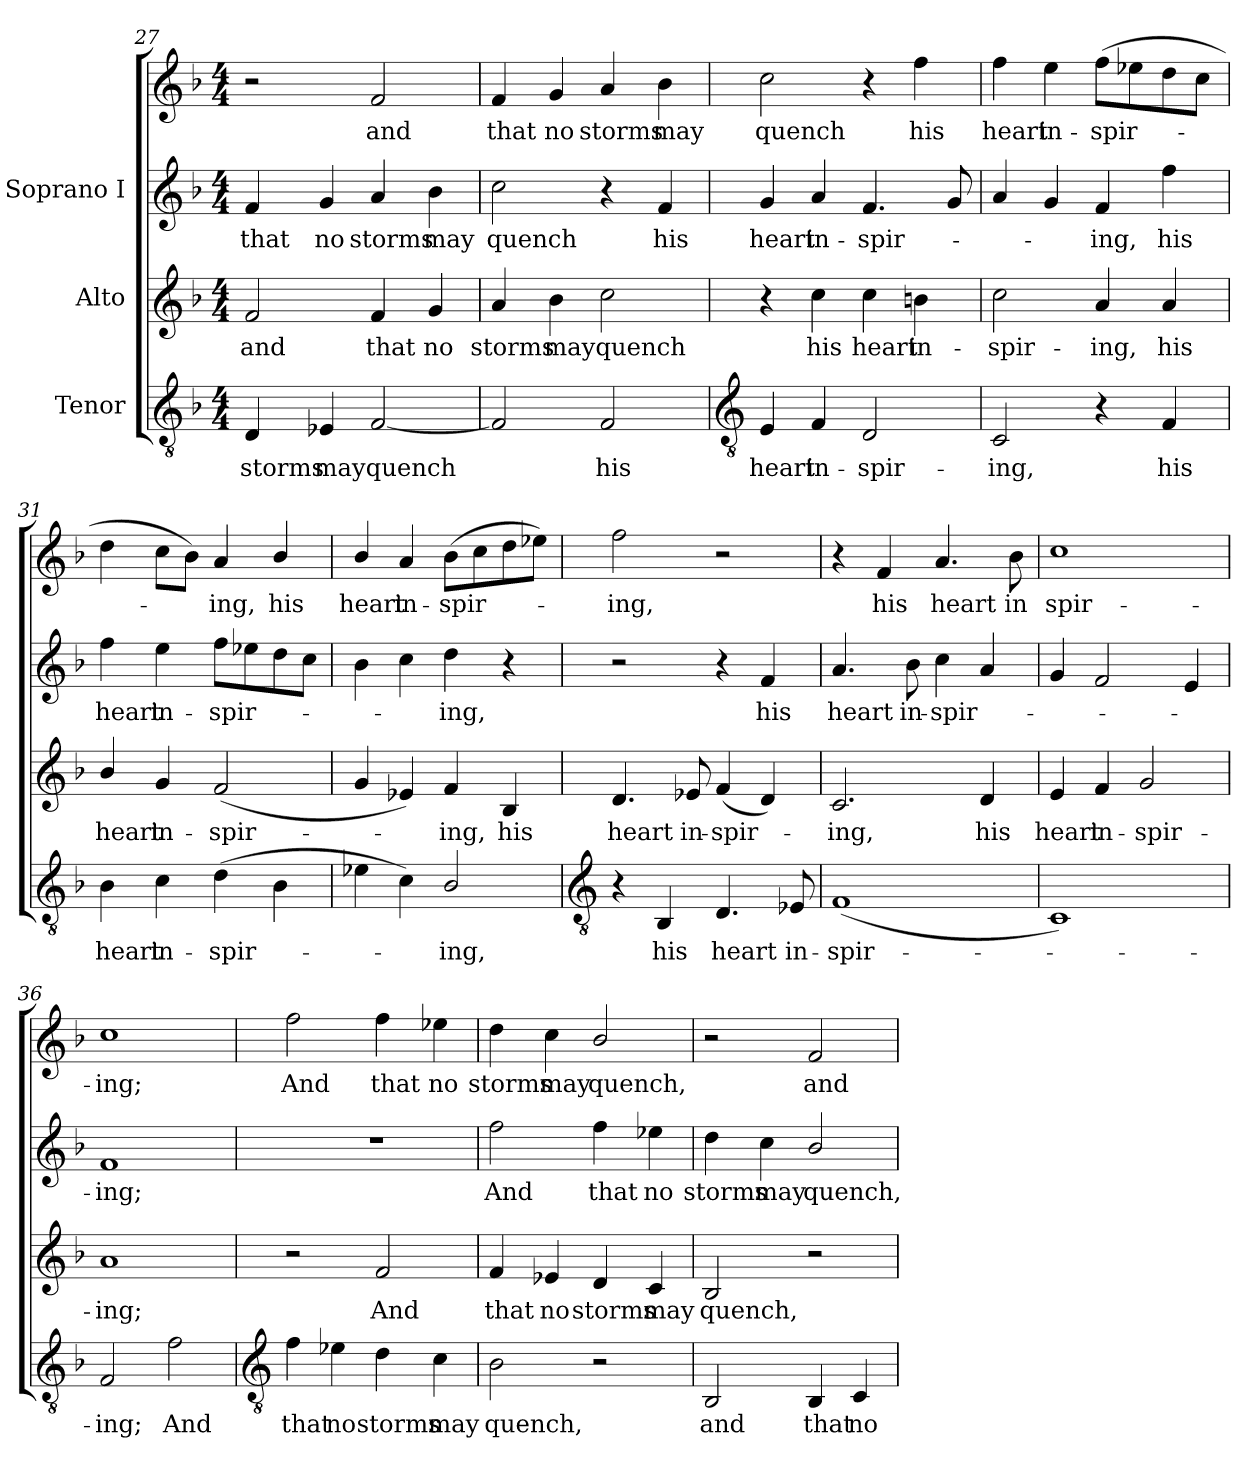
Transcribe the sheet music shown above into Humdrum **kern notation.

**kern	**text	**kern	**text	**kern	**text	**kern	**text
*part3	*part3	*part2	*part2	*part1	*part1	*part1	*part1
*staff4	*staff4	*staff3	*staff3	*staff2	*staff2	*staff1	*staff1
*I"Tenor	*	*I"Alto	*	*I"Soprano I	*	*	*
*clefGv2	*	*clefG2	*	*clefG2	*	*clefG2	*
*k[b-]	*	*k[b-]	*	*k[b-]	*	*k[b-]	*
*F:	*	*F:	*	*F:	*	*F:	*
*M4/4	*	*M4/4	*	*M4/4	*	*M4/4	*
=27	=27	=27	=27	=27	=27	=27	=27
!	!LO:LY:b	!	!LO:LY:b	!	!LO:LY:b	!	!
4D	storms	2f	and	4f	that	2r	.
!	!LO:LY:b	!	!	!	!LO:LY:b	!	!
4E-X	may	.	.	4g	no	.	.
!	!LO:LY:b	!	!LO:LY:b	!	!LO:LY:b	!	!LO:LY:b
[2F	quench	4f	that	4a	storms	2f	and
!	!	!	!LO:LY:b	!	!LO:LY:b	!	!
.	.	4g	no	4b-	may	.	.
=28	=28	=28	=28	=28	=28	=28	=28
!	!	!	!LO:LY:b	!	!LO:LY:b	!	!LO:LY:b
2F]	.	4a	storms	2cc	quench	4f	that
!	!	!	!LO:LY:b	!	!	!	!LO:LY:b
.	.	4b-	may	.	.	4g	no
!	!LO:LY:b	!	!LO:LY:b	!	!	!	!LO:LY:b
2F	his	2cc	quench	4r	.	4a	storms
!	!	!	!	!	!LO:LY:b	!	!LO:LY:b
.	.	.	.	4f	his	4b-	may
!!LO:LB:g=z
=29	=29	=29	=29	=29	=29	=29	=29
*clefGv2	*	*	*	*	*	*	*
!	!LO:LY:b	!	!	!	!LO:LY:b	!	!LO:LY:b
4E	heart	4r	.	4g	heart	2cc	quench
!	!LO:LY:b	!	!LO:LY:b	!	!LO:LY:b	!	!
4F	in-	4cc	his	4a	in-	.	.
!	!LO:LY:b	!	!LO:LY:b	!	!LO:LY:b	!	!
2D	-spir-	4cc	heart	4.f	-spir-	4r	.
!	!	!	!LO:LY:b	!	!	!	!LO:LY:b
.	.	4bn	in-	.	.	4ff	his
.	.	.	.	8g	.	.	.
=30	=30	=30	=30	=30	=30	=30	=30
!	!LO:LY:b	!	!LO:LY:b	!	!	!	!LO:LY:b
2C	-ing,	2cc	-spir-	4a	.	4ff	heart
!	!	!	!	!	!	!	!LO:LY:b
.	.	.	.	4g	.	4ee	in-
!	!	!	!LO:LY:b	!	!LO:LY:b	!	!LO:LY:b
4r	.	4a	-ing,	4f	ing,	(>8ffL	-spir-
.	.	.	.	.	.	8ee-X	.
!	!LO:LY:b	!	!LO:LY:b	!	!LO:LY:b	!	!
4F	his	4a	his	4ff	his	8dd	.
.	.	.	.	.	.	8ccJ	.
=31	=31	=31	=31	=31	=31	=31	=31
!	!LO:LY:b	!	!LO:LY:b	!	!LO:LY:b	!	!
4B-	heart	4b-/	heart	4ff	heart	4dd	.
!	!LO:LY:b	!	!LO:LY:b	!	!LO:LY:b	!	!
4c	in-	4g	in-	4ee	in-	8ccL	.
.	.	.	.	.	.	8b-J)	.
!	!LO:LY:b	!	!LO:LY:b	!	!LO:LY:b	!	!LO:LY:b
(>4d	-spir-	(<2f	-spir-	8ffL	-spir-	4a	ing,
.	.	.	.	8ee-X	.	.	.
!	!	!	!	!	!	!	!LO:LY:b
4B-	.	.	.	8dd	.	4b-/	his
.	.	.	.	8ccJ	.	.	.
=32	=32	=32	=32	=32	=32	=32	=32
!	!	!	!	!	!	!	!LO:LY:b
4e-X	.	4g	.	4b-	.	4b-/	heart
!	!	!	!	!	!	!	!LO:LY:b
4c)	.	4e-X)	.	4cc	.	4a	in-
!	!LO:LY:b	!	!LO:LY:b	!	!LO:LY:b	!	!LO:LY:b
2B-/	ing,	4f	ing,	4dd	ing,	(>8b-L	-spir-
.	.	.	.	.	.	8cc	.
!	!	!	!LO:LY:b	!	!	!	!
.	.	4B-	his	4r	.	8dd	.
.	.	.	.	.	.	8ee-XJ)	.
!!LO:LB:g=z
=33	=33	=33	=33	=33	=33	=33	=33
*clefGv2	*	*	*	*	*	*	*
!	!	!	!LO:LY:b	!	!	!	!LO:LY:b
4r	.	4.d	heart	2r	.	2ff	ing,
!	!LO:LY:b	!	!	!	!	!	!
4BB-	his	.	.	.	.	.	.
!	!	!	!LO:LY:b	!	!	!	!
.	.	8e-X	in-	.	.	.	.
!	!LO:LY:b	!	!LO:LY:b	!	!	!	!
4.D	heart	(<4f	-spir-	4r	.	2r	.
!	!	!	!	!	!LO:LY:b	!	!
.	.	4d)	.	4f	his	.	.
!	!LO:LY:b	!	!	!	!	!	!
8E-X	in-	.	.	.	.	.	.
=34	=34	=34	=34	=34	=34	=34	=34
!	!LO:LY:b	!	!LO:LY:b	!	!LO:LY:b	!	!
(<1F	-spir-	2.c	ing,	4.a	heart	4r	.
!	!	!	!	!	!	!	!LO:LY:b
.	.	.	.	.	.	4f	his
!	!	!	!	!	!LO:LY:b	!	!
.	.	.	.	8b-	in-	.	.
!	!	!	!	!	!LO:LY:b	!	!LO:LY:b
.	.	.	.	4cc	-spir-	4.a	heart
!	!	!	!LO:LY:b	!	!	!	!
.	.	4d	his	4a	.	.	.
!	!	!	!	!	!	!	!LO:LY:b
.	.	.	.	.	.	8b-	in
=35	=35	=35	=35	=35	=35	=35	=35
!	!	!	!LO:LY:b	!	!	!	!LO:LY:b
1C)	.	4e	heart	4g	.	1cc	spir-
!	!	!	!LO:LY:b	!	!	!	!
.	.	4f	in-	2f	.	.	.
!	!	!	!LO:LY:b	!	!	!	!
.	.	2g	-spir-	.	.	.	.
.	.	.	.	4e	.	.	.
=36	=36	=36	=36	=36	=36	=36	=36
!	!LO:LY:b	!	!LO:LY:b	!	!LO:LY:b	!	!LO:LY:b
2F	ing;	1a	-ing;	1f	ing;	1cc	-ing;
!	!LO:LY:b	!	!	!	!	!	!
2f	And	.	.	.	.	.	.
!!LO:LB:g=z
=37	=37	=37	=37	=37	=37	=37	=37
*clefGv2	*	*	*	*	*	*	*
!	!LO:LY:b	!	!	!	!	!	!LO:LY:b
4f	that	2r	.	1r	.	2ff	And
!	!LO:LY:b	!	!	!	!	!	!
4e-X	no	.	.	.	.	.	.
!	!LO:LY:b	!	!LO:LY:b	!	!	!	!LO:LY:b
4d	storms	2f	And	.	.	4ff	that
!	!LO:LY:b	!	!	!	!	!	!LO:LY:b
4c	may	.	.	.	.	4ee-X	no
=38	=38	=38	=38	=38	=38	=38	=38
!	!LO:LY:b	!	!LO:LY:b	!	!LO:LY:b	!	!LO:LY:b
2B-	quench,	4f	that	2ff	And	4dd	storms
!	!	!	!LO:LY:b	!	!	!	!LO:LY:b
.	.	4e-X	no	.	.	4cc	may
!	!	!	!LO:LY:b	!	!LO:LY:b	!	!LO:LY:b
2r	.	4d	storms	4ff	that	2b-/	quench,
!	!	!	!LO:LY:b	!	!LO:LY:b	!	!
.	.	4c	may	4ee-X	no	.	.
=39	=39	=39	=39	=39	=39	=39	=39
!	!LO:LY:b	!	!LO:LY:b	!	!LO:LY:b	!	!
2BB-	and	2B-	quench,	4dd	storms	2r	.
!	!	!	!	!	!LO:LY:b	!	!
.	.	.	.	4cc	may	.	.
!	!LO:LY:b	!	!	!	!LO:LY:b	!	!LO:LY:b
4BB-	that	2r	.	2b-/	quench,	2f	and
!	!LO:LY:b	!	!	!	!	!	!
4C	no	.	.	.	.	.	.
=	=	=	=	=	=	=	=
*-	*-	*-	*-	*-	*-	*-	*-
